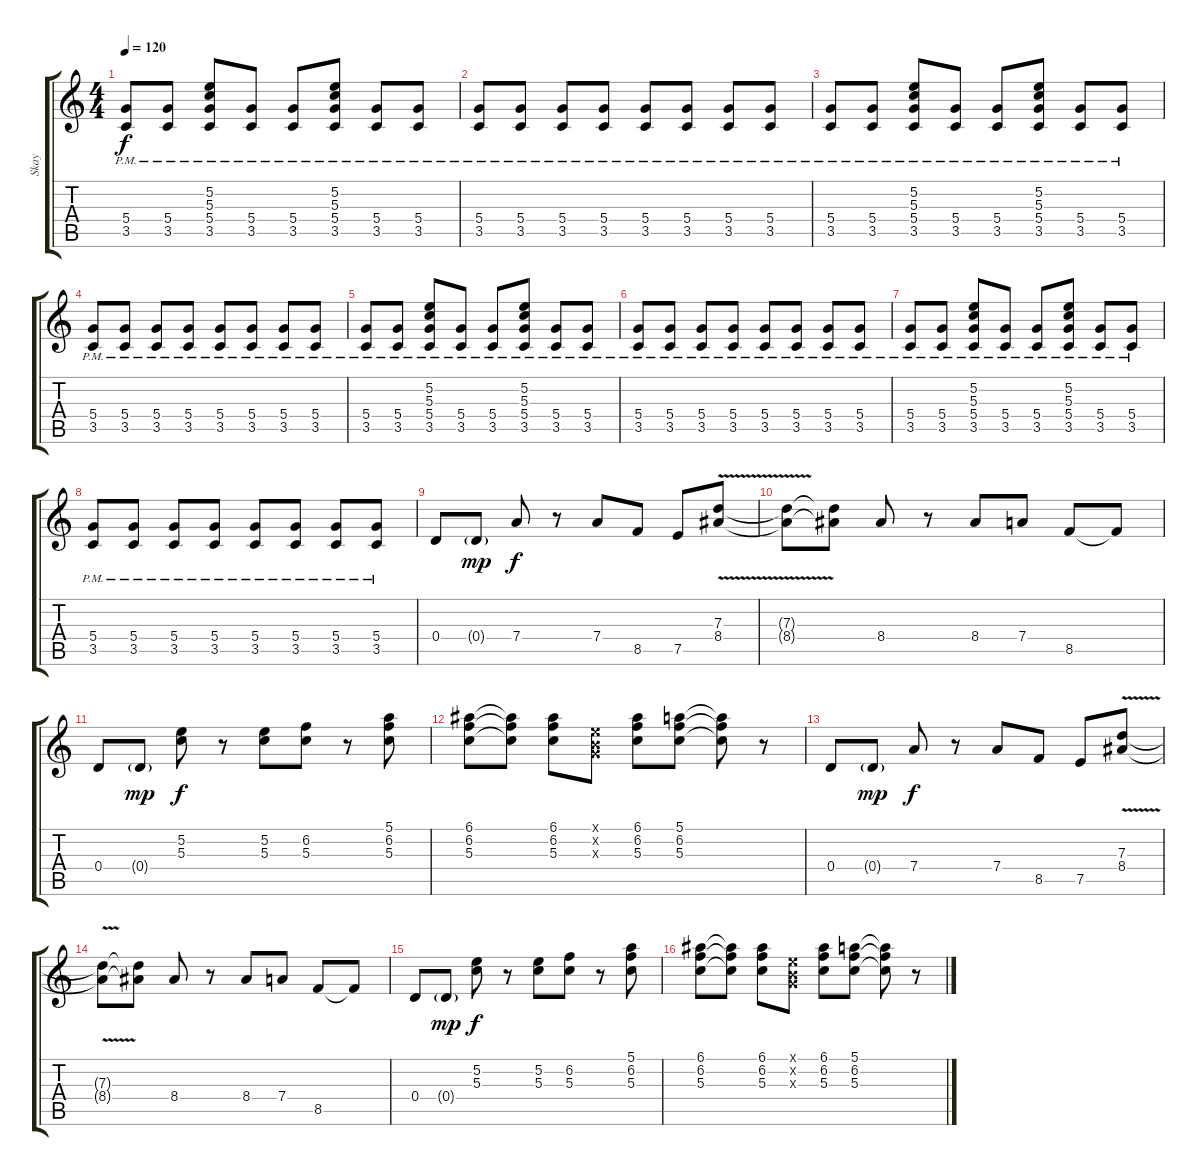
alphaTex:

\track ("Skay" "Skay") {instrument electricguitarclean}
\staff {score tabs}
\tuning (E4 B3 G3 D3 A2 E2) {hide}
\ts (4 4)
\tempo 120
\clef g2
\ks c
(5.4{pm} 3.5{pm}).8{dy f} (5.4{pm} 3.5{pm}).8 (5.2 5.3 5.4{pm} 3.5{pm}).8 (5.4{pm} 3.5{pm}).8 (5.4{pm} 3.5{pm}).8 (5.2 5.3 5.4{pm} 3.5{pm}).8 (5.4{pm} 3.5{pm}).8 (5.4{pm} 3.5{pm}).8 |
(5.4{pm} 3.5{pm}).8 (5.4{pm} 3.5{pm}).8 (5.4{pm} 3.5{pm}).8 (5.4{pm} 3.5{pm}).8 (5.4{pm} 3.5{pm}).8 (5.4{pm} 3.5{pm}).8 (5.4{pm} 3.5{pm}).8 (5.4{pm} 3.5{pm}).8 |
(5.4{pm} 3.5{pm}).8 (5.4{pm} 3.5{pm}).8 (5.2 5.3 5.4{pm} 3.5{pm}).8 (5.4{pm} 3.5{pm}).8 (5.4{pm} 3.5{pm}).8 (5.2 5.3 5.4{pm} 3.5{pm}).8 (5.4{pm} 3.5{pm}).8 (5.4{pm} 3.5{pm}).8 |
(5.4{pm} 3.5{pm}).8 (5.4{pm} 3.5{pm}).8 (5.4{pm} 3.5{pm}).8 (5.4{pm} 3.5{pm}).8 (5.4{pm} 3.5{pm}).8 (5.4{pm} 3.5{pm}).8 (5.4{pm} 3.5{pm}).8 (5.4{pm} 3.5{pm}).8 |
(5.4{pm} 3.5{pm}).8 (5.4{pm} 3.5{pm}).8 (5.2 5.3 5.4{pm} 3.5{pm}).8 (5.4{pm} 3.5{pm}).8 (5.4{pm} 3.5{pm}).8 (5.2 5.3 5.4{pm} 3.5{pm}).8 (5.4{pm} 3.5{pm}).8 (5.4{pm} 3.5{pm}).8 |
(5.4{pm} 3.5{pm}).8 (5.4{pm} 3.5{pm}).8 (5.4{pm} 3.5{pm}).8 (5.4{pm} 3.5{pm}).8 (5.4{pm} 3.5{pm}).8 (5.4{pm} 3.5{pm}).8 (5.4{pm} 3.5{pm}).8 (5.4{pm} 3.5{pm}).8 |
(5.4{pm} 3.5{pm}).8 (5.4{pm} 3.5{pm}).8 (5.2 5.3 5.4{pm} 3.5{pm}).8 (5.4{pm} 3.5{pm}).8 (5.4{pm} 3.5{pm}).8 (5.2 5.3 5.4{pm} 3.5{pm}).8 (5.4{pm} 3.5{pm}).8 (5.4{pm} 3.5{pm}).8 |
(5.4{pm} 3.5{pm}).8 (5.4{pm} 3.5{pm}).8 (5.4{pm} 3.5{pm}).8 (5.4{pm} 3.5{pm}).8 (5.4{pm} 3.5{pm}).8 (5.4{pm} 3.5{pm}).8 (5.4{pm} 3.5{pm}).8 (5.4{pm} 3.5{pm}).8 |
0.4.8 0.4{g}.8{dy mp} 7.4.8{dy f} r.8 7.4.8 8.5.8 7.5.8 (7.3{v} 8.4{v}).8 |
(7.3{t} 8.4{t}).8 (7.3{t} 8.4{t}).8 8.4.8 r.8 8.4.8 7.4.8 8.5.8 8.5{t}.8 |
0.4.8 0.4{g}.8{dy mp} (5.2 5.3).8{dy f} r.8 (5.2 5.3).8 (6.2 5.3).8 r.8 (5.1 6.2 5.3).8 |
(6.1 6.2 5.3).8 (6.1{t} 6.2{t} 5.3{t}).8 (6.1 6.2 5.3).8 (0.1{x} 0.2{x} 0.3{x}).8 (6.1 6.2 5.3).8 (5.1 6.2 5.3).8 (5.1{t} 6.2{t} 5.3{t}).8 r.8 |
0.4.8 0.4{g}.8{dy mp} 7.4.8{dy f} r.8 7.4.8 8.5.8 7.5.8 (7.3{v} 8.4{v}).8 |
(7.3{t} 8.4{t}).8 (7.3{t} 8.4{t}).8 8.4.8 r.8 8.4.8 7.4.8 8.5.8 8.5{t}.8 |
0.4.8 0.4{g}.8{dy mp} (5.2 5.3).8{dy f} r.8 (5.2 5.3).8 (6.2 5.3).8 r.8 (5.1 6.2 5.3).8 |
(6.1 6.2 5.3).8 (6.1{t} 6.2{t} 5.3{t}).8 (6.1 6.2 5.3).8 (0.1{x} 0.2{x} 0.3{x}).8 (6.1 6.2 5.3).8 (5.1 6.2 5.3).8 (5.1{t} 6.2{t} 5.3{t}).8 r.8
